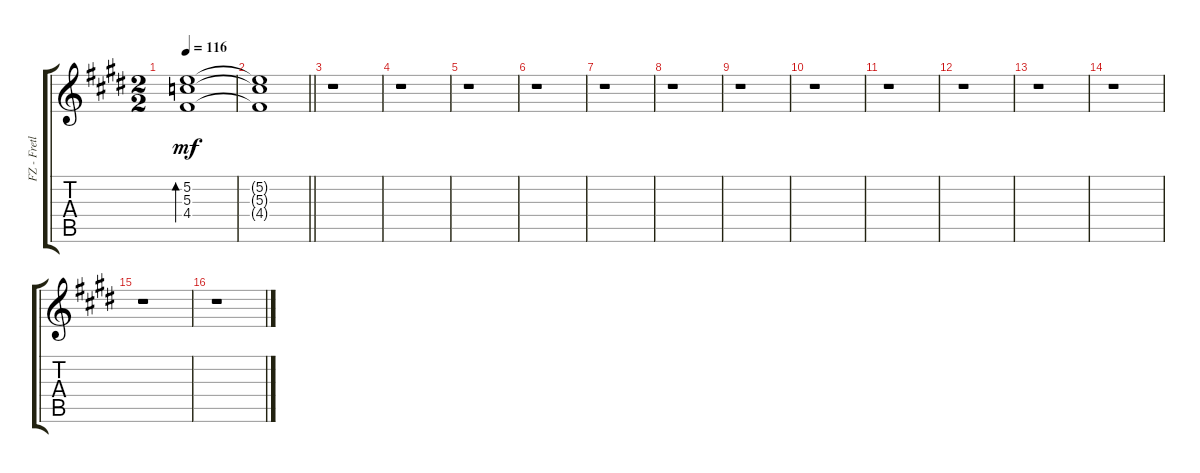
\track ("FZ - Fretless Guitar 2" "FZ - Fretl") {instrument fretlessbass}
\staff {score tabs}
\tuning (E4 B3 G3 D3 A2 E2) {hide}
\ts (2 2)
\tempo 116
\clef g2
\ks c#minor
(5.2 5.3 4.4).1{bd 30 dy mf} |
\barLineRight lightlight
(5.2{t} 5.3{t} 4.4{t}).1 |
\ks e
r.1 |
\ks c#minor
r.1 |
r.1 |
\ks e
r.1 |
\ks c#minor
r.1 |
r.1 |
r.1 |
r.1 |
r.1 |
\ks e
r.1 |
\ks c#minor
r.1 |
\ks e
r.1 |
\ks c#minor
r.1 |
\ks e
r.1
